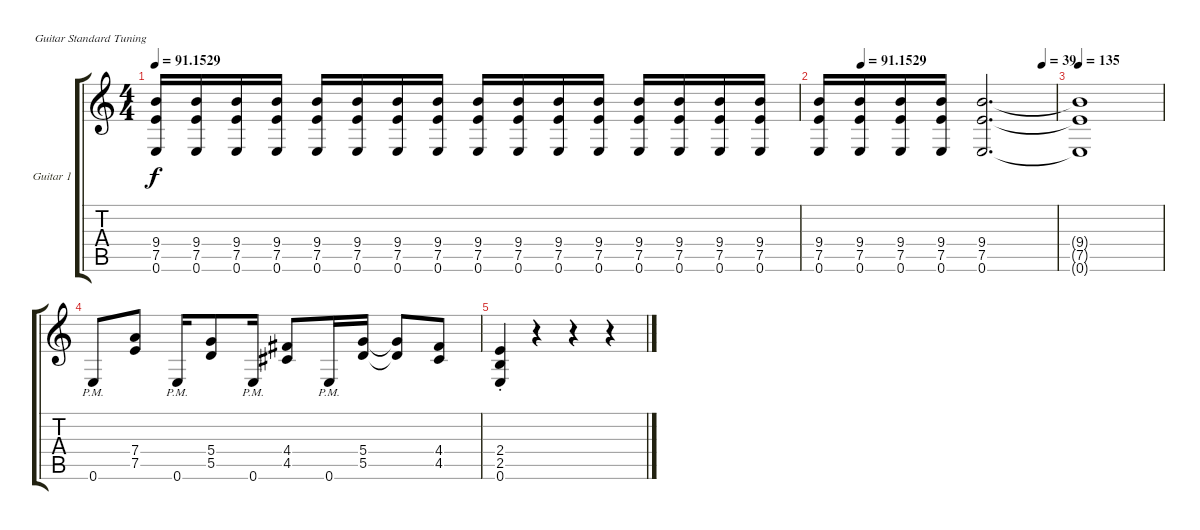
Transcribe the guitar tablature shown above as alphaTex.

\bracketExtendMode groupsimilarinstruments
\firstSystemTrackNameOrientation horizontal
\otherSystemsTrackNameOrientation horizontal
\track ("Guitar 1" "Guitar 1") {instrument overdrivenguitar}
\staff {score tabs}
\tuning (E4 B3 G3 D3 A2 E2)
\ts (4 4)
\tempo
91.1529
\accidentals auto
\clef g2
\ottava regular
\simile none
\ks c
(9.4 7.5 0.6).16{dy f} (9.4 7.5 0.6).16 (9.4 7.5 0.6).16 (9.4 7.5 0.6).16 (9.4 7.5 0.6).16 (9.4 7.5 0.6).16 (9.4 7.5 0.6).16 (9.4 7.5 0.6).16 (9.4 7.5 0.6).16 (9.4 7.5 0.6).16 (9.4 7.5 0.6).16 (9.4 7.5 0.6).16 (9.4 7.5 0.6).16 (9.4 7.5 0.6).16 (9.4 7.5 0.6).16 (9.4 7.5 0.6).16 |
\tempo (91.1529 0.18125)
\tempo (39 0.94375)
(9.4 7.5 0.6).16 (9.4 7.5 0.6).16 (9.4 7.5 0.6).16 (9.4 7.5 0.6).16 (9.4 7.5 0.6).2{d} |
\tempo 135
(9.4{t} 7.5{t} 0.6{t}).1 |
0.6{pm}.8 (7.4 7.5).8 0.6{pm}.16 (5.4 5.5).8 0.6{pm}.16 (4.4 4.5).8 0.6{pm}.16 (5.4 5.5).16 (5.4{t} 5.5{t}).8 (4.4 4.5).8 |
(2.4{st} 2.5{st} 0.6{st}).4 r.4 r.4 r.4
